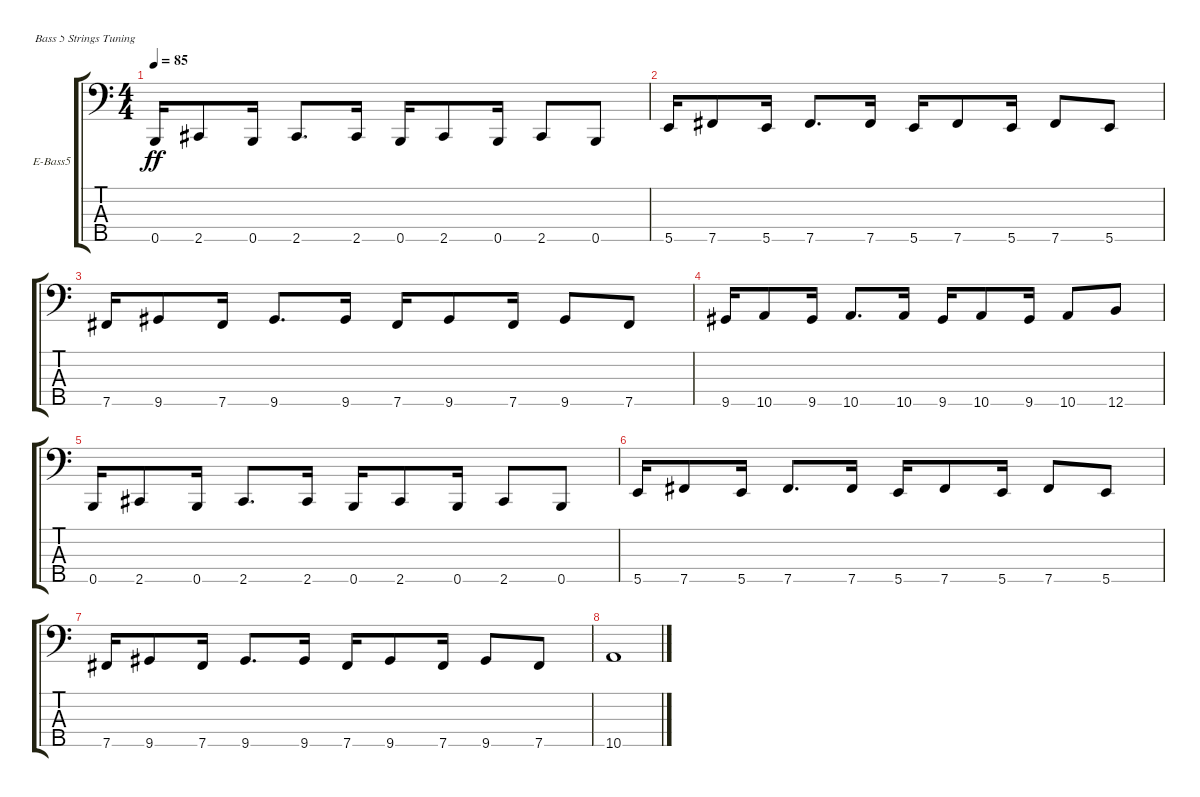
\bracketExtendMode groupsimilarinstruments
\firstSystemTrackNameOrientation horizontal
\otherSystemsTrackNameOrientation horizontal
\track ("Electric Bass" "E-Bass5") {instrument electricbassfinger}
\staff {score tabs}
\tuning (G2 D2 A1 E1 B0)
\ts (4 4)
\tempo 85
\clef f4
\scale
0.333333
\ks c
0.5.16{dy ff} 2.5.8 0.5.16 2.5.8{d} 2.5.16 0.5.16 2.5.8 0.5.16 2.5.8 0.5.8 |
\scale
0.333333 5.5.16 7.5.8 5.5.16 7.5.8{d} 7.5.16 5.5.16 7.5.8 5.5.16 7.5.8 5.5.8 |
\scale
0.333333 7.5.16 9.5.8 7.5.16 9.5.8{d} 9.5.16 7.5.16 9.5.8 7.5.16 9.5.8 7.5.8 |
\scale
0.333333 9.5.16 10.5.8 9.5.16 10.5.8{d} 10.5.16 9.5.16 10.5.8 9.5.16 10.5.8 12.5.8 |
\scale
0.333333 0.5.16 2.5.8 0.5.16 2.5.8{d} 2.5.16 0.5.16 2.5.8 0.5.16 2.5.8 0.5.8 |
\scale
0.333333 5.5.16 7.5.8 5.5.16 7.5.8{d} 7.5.16 5.5.16 7.5.8 5.5.16 7.5.8 5.5.8 |
\scale
0.333333 7.5.16 9.5.8 7.5.16 9.5.8{d} 9.5.16 7.5.16 9.5.8 7.5.16 9.5.8 7.5.8 |
\scale
0.333333 10.5.1
